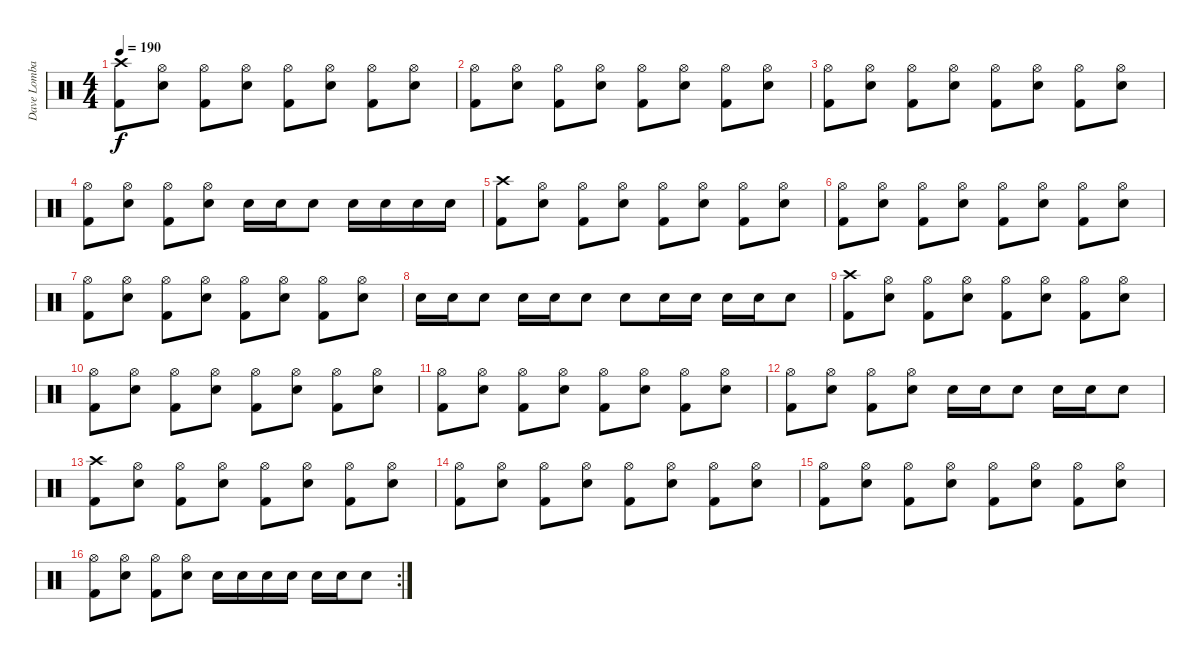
\track ("Dave Lombardo" "Dave Lomba") {instrument percussion}
\staff {score}
\articulation defaults
\ts (4 4)
\tempo 190
\clef neutral
\ks c
("Crash high (hit)" "Kick (hit) 2").8{dy f} ("Hi-Hat (open)" "Electric Snare (hit)").8 ("Hi-Hat (open)" "Kick (hit) 2").8 ("Hi-Hat (open)" "Electric Snare (hit)").8 ("Hi-Hat (open)" "Kick (hit) 2").8 ("Hi-Hat (open)" "Electric Snare (hit)").8 ("Hi-Hat (open)" "Kick (hit) 2").8 ("Hi-Hat (open)" "Electric Snare (hit)").8 |
("Hi-Hat (open)" "Kick (hit) 2").8 ("Hi-Hat (open)" "Electric Snare (hit)").8 ("Hi-Hat (open)" "Kick (hit) 2").8 ("Hi-Hat (open)" "Electric Snare (hit)").8 ("Hi-Hat (open)" "Kick (hit) 2").8 ("Hi-Hat (open)" "Electric Snare (hit)").8 ("Hi-Hat (open)" "Kick (hit) 2").8 ("Hi-Hat (open)" "Electric Snare (hit)").8 |
("Hi-Hat (open)" "Kick (hit) 2").8 ("Hi-Hat (open)" "Electric Snare (hit)").8 ("Hi-Hat (open)" "Kick (hit) 2").8 ("Hi-Hat (open)" "Electric Snare (hit)").8 ("Hi-Hat (open)" "Kick (hit) 2").8 ("Hi-Hat (open)" "Electric Snare (hit)").8 ("Hi-Hat (open)" "Kick (hit) 2").8 ("Hi-Hat (open)" "Electric Snare (hit)").8 |
("Hi-Hat (open)" "Kick (hit) 2").8 ("Hi-Hat (open)" "Electric Snare (hit)").8 ("Hi-Hat (open)" "Kick (hit) 2").8 ("Hi-Hat (open)" "Electric Snare (hit)").8 "Electric Snare (hit)".16 "Electric Snare (hit)".16 "Electric Snare (hit)".8 "Electric Snare (hit)".16 "Electric Snare (hit)".16 "Electric Snare (hit)".16 "Electric Snare (hit)".16 |
("Crash high (hit)" "Kick (hit) 2").8 ("Hi-Hat (open)" "Electric Snare (hit)").8 ("Hi-Hat (open)" "Kick (hit) 2").8 ("Hi-Hat (open)" "Electric Snare (hit)").8 ("Hi-Hat (open)" "Kick (hit) 2").8 ("Hi-Hat (open)" "Electric Snare (hit)").8 ("Hi-Hat (open)" "Kick (hit) 2").8 ("Hi-Hat (open)" "Electric Snare (hit)").8 |
("Hi-Hat (open)" "Kick (hit) 2").8 ("Hi-Hat (open)" "Electric Snare (hit)").8 ("Hi-Hat (open)" "Kick (hit) 2").8 ("Hi-Hat (open)" "Electric Snare (hit)").8 ("Hi-Hat (open)" "Kick (hit) 2").8 ("Hi-Hat (open)" "Electric Snare (hit)").8 ("Hi-Hat (open)" "Kick (hit) 2").8 ("Hi-Hat (open)" "Electric Snare (hit)").8 |
("Hi-Hat (open)" "Kick (hit) 2").8 ("Hi-Hat (open)" "Electric Snare (hit)").8 ("Hi-Hat (open)" "Kick (hit) 2").8 ("Hi-Hat (open)" "Electric Snare (hit)").8 ("Hi-Hat (open)" "Kick (hit) 2").8 ("Hi-Hat (open)" "Electric Snare (hit)").8 ("Hi-Hat (open)" "Kick (hit) 2").8 ("Hi-Hat (open)" "Electric Snare (hit)").8 |
"Electric Snare (hit)".16 "Electric Snare (hit)".16 "Electric Snare (hit)".8 "Electric Snare (hit)".16 "Electric Snare (hit)".16 "Electric Snare (hit)".8 "Electric Snare (hit)".8 "Electric Snare (hit)".16 "Electric Snare (hit)".16 "Electric Snare (hit)".16 "Electric Snare (hit)".16 "Electric Snare (hit)".8 |
("Crash high (hit)" "Kick (hit) 2").8 ("Hi-Hat (open)" "Electric Snare (hit)").8 ("Hi-Hat (open)" "Kick (hit) 2").8 ("Hi-Hat (open)" "Electric Snare (hit)").8 ("Hi-Hat (open)" "Kick (hit) 2").8 ("Hi-Hat (open)" "Electric Snare (hit)").8 ("Hi-Hat (open)" "Kick (hit) 2").8 ("Hi-Hat (open)" "Electric Snare (hit)").8 |
("Hi-Hat (open)" "Kick (hit) 2").8 ("Hi-Hat (open)" "Electric Snare (hit)").8 ("Hi-Hat (open)" "Kick (hit) 2").8 ("Hi-Hat (open)" "Electric Snare (hit)").8 ("Hi-Hat (open)" "Kick (hit) 2").8 ("Hi-Hat (open)" "Electric Snare (hit)").8 ("Hi-Hat (open)" "Kick (hit) 2").8 ("Hi-Hat (open)" "Electric Snare (hit)").8 |
("Hi-Hat (open)" "Kick (hit) 2").8 ("Hi-Hat (open)" "Electric Snare (hit)").8 ("Hi-Hat (open)" "Kick (hit) 2").8 ("Hi-Hat (open)" "Electric Snare (hit)").8 ("Hi-Hat (open)" "Kick (hit) 2").8 ("Hi-Hat (open)" "Electric Snare (hit)").8 ("Hi-Hat (open)" "Kick (hit) 2").8 ("Hi-Hat (open)" "Electric Snare (hit)").8 |
("Hi-Hat (open)" "Kick (hit) 2").8 ("Hi-Hat (open)" "Electric Snare (hit)").8 ("Hi-Hat (open)" "Kick (hit) 2").8 ("Hi-Hat (open)" "Electric Snare (hit)").8 "Electric Snare (hit)".16 "Electric Snare (hit)".16 "Electric Snare (hit)".8 "Electric Snare (hit)".16 "Electric Snare (hit)".16 "Electric Snare (hit)".8 |
("Crash high (hit)" "Kick (hit) 2").8 ("Hi-Hat (open)" "Electric Snare (hit)").8 ("Hi-Hat (open)" "Kick (hit) 2").8 ("Hi-Hat (open)" "Electric Snare (hit)").8 ("Hi-Hat (open)" "Kick (hit) 2").8 ("Hi-Hat (open)" "Electric Snare (hit)").8 ("Hi-Hat (open)" "Kick (hit) 2").8 ("Hi-Hat (open)" "Electric Snare (hit)").8 |
("Hi-Hat (open)" "Kick (hit) 2").8 ("Hi-Hat (open)" "Electric Snare (hit)").8 ("Hi-Hat (open)" "Kick (hit) 2").8 ("Hi-Hat (open)" "Electric Snare (hit)").8 ("Hi-Hat (open)" "Kick (hit) 2").8 ("Hi-Hat (open)" "Electric Snare (hit)").8 ("Hi-Hat (open)" "Kick (hit) 2").8 ("Hi-Hat (open)" "Electric Snare (hit)").8 |
("Hi-Hat (open)" "Kick (hit) 2").8 ("Hi-Hat (open)" "Electric Snare (hit)").8 ("Hi-Hat (open)" "Kick (hit) 2").8 ("Hi-Hat (open)" "Electric Snare (hit)").8 ("Hi-Hat (open)" "Kick (hit) 2").8 ("Hi-Hat (open)" "Electric Snare (hit)").8 ("Hi-Hat (open)" "Kick (hit) 2").8 ("Hi-Hat (open)" "Electric Snare (hit)").8 |
\rc 2
("Hi-Hat (open)" "Kick (hit) 2").8 ("Hi-Hat (open)" "Electric Snare (hit)").8 ("Hi-Hat (open)" "Kick (hit) 2").8 ("Hi-Hat (open)" "Electric Snare (hit)").8 "Electric Snare (hit)".16 "Electric Snare (hit)".16 "Electric Snare (hit)".16 "Electric Snare (hit)".16 "Electric Snare (hit)".16 "Electric Snare (hit)".16 "Electric Snare (hit)".8
